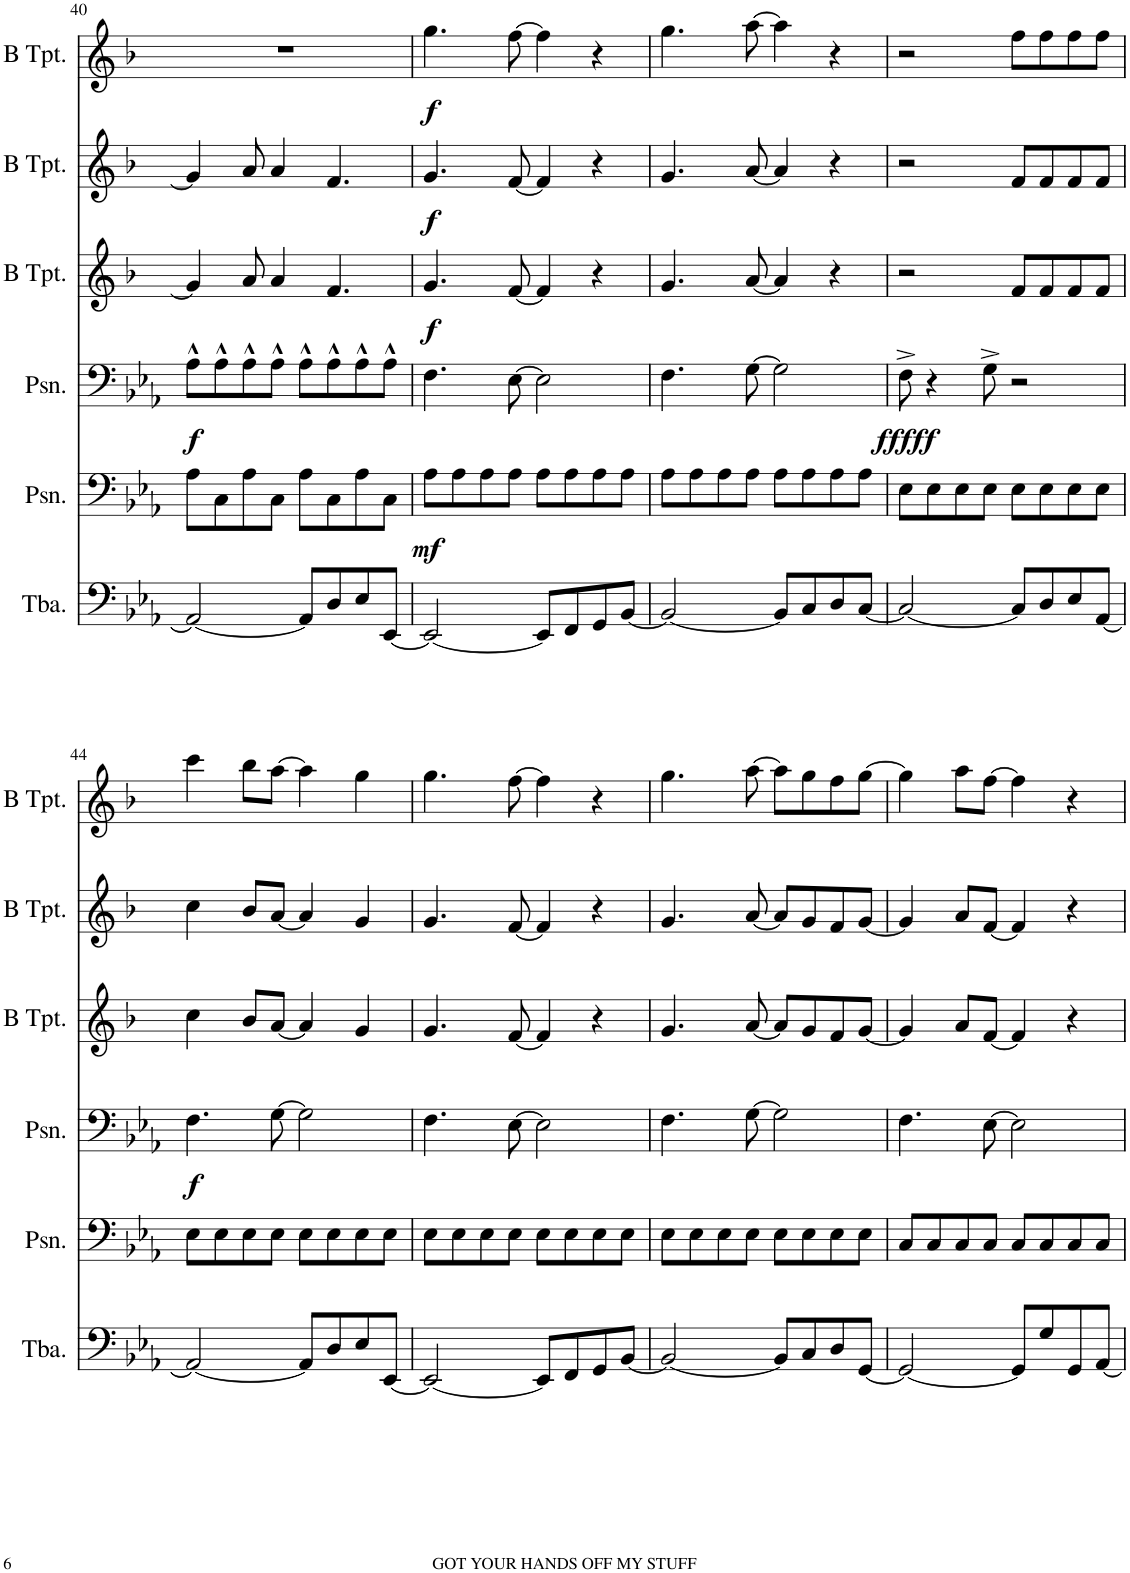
**kern	**kern	**dynam	**kern	**dynam	**kern	**dynam	**kern	**dynam	**kern	**dynam
*part6	*part5	*part5	*part4	*part4	*part3	*part3	*part2	*part2	*part1	*part1
*staff6	*staff5	*staff5	*staff4	*staff4	*staff3	*staff3	*staff2	*staff2	*staff1	*staff1
*I"Tuba	*I"Posaune	*	*I"Posaune	*	*I"Trompete in B	*	*I"Trompete in B	*	*I"Trompete in B	*
*I'Tba.	*I'Psn.	*	*I'Psn.	*	*	*	*	*	*	*
!!LO:PB:g=z
*clefF4	*clefF4	*	*clefF4	*	*clefG2	*	*clefG2	*	*clefG2	*
*	*	*	*	*	*Trd1c2	*	*Trd1c2	*	*Trd1c2	*
*k[b-e-a-]	*k[b-e-a-]	*	*k[b-e-a-]	*	*k[b-]	*	*k[b-]	*	*k[b-]	*
*M4/4	*M4/4	*	*M4/4	*	*M4/4	*	*M4/4	*	*M4/4	*
=40	=40	=40	=40	=40	=40	=40	=40	=40	=40	=40
!	!	!	!	!LO:DY:b	!	!	!	!	!	!
2AA-/_	8A-\L	.	8A-^^\L	f	4g/]	.	4g/]	.	1r	.
.	8C\	.	8A-^^\	.	.	.	.	.	.	.
.	8A-\	.	8A-^^\	.	8a/	.	8a/	.	.	.
.	8C\J	.	8A-^^\J	.	4a/	.	4a/	.	.	.
8AA-/L]	8A-\L	.	8A-^^\L	.	.	.	.	.	.	.
8D/	8C\	.	8A-^^\	.	4.f/	.	4.f/	.	.	.
8E-/	8A-\	.	8A-^^\	.	.	.	.	.	.	.
[8EE-/J	8C\J	.	8A-^^\J	.	.	.	.	.	.	.
=41	=41	=41	=41	=41	=41	=41	=41	=41	=41	=41
!	!	!LO:DY:b	!	!	!	!LO:DY:b	!	!LO:DY:b	!	!LO:DY:b
2EE-/_	8A-\L	mf	4.F\	.	4.g/	f	4.g/	f	4.gg\	f
.	8A-\	.	.	.	.	.	.	.	.	.
.	8A-\	.	.	.	.	.	.	.	.	.
.	8A-\J	.	[8E-\	.	[8f/	.	[8f/	.	[8ff\	.
8EE-/L]	8A-\L	.	2E-\]	.	4f/]	.	4f/]	.	4ff\]	.
8FF/	8A-\	.	.	.	.	.	.	.	.	.
8GG/	8A-\	.	.	.	4r	.	4r	.	4r	.
[8BB-/J	8A-\J	.	.	.	.	.	.	.	.	.
=42	=42	=42	=42	=42	=42	=42	=42	=42	=42	=42
2BB-/_	8A-\L	.	4.F\	.	4.g/	.	4.g/	.	4.gg\	.
.	8A-\	.	.	.	.	.	.	.	.	.
.	8A-\	.	.	.	.	.	.	.	.	.
.	8A-\J	.	[8G\	.	[8a/	.	[8a/	.	[8aa\	.
8BB-/L]	8A-\L	.	2G\]	.	4a/]	.	4a/]	.	4aa\]	.
8C/	8A-\	.	.	.	.	.	.	.	.	.
8D/	8A-\	.	.	.	4r	.	4r	.	4r	.
[8C/J	8A-\J	.	.	.	.	.	.	.	.	.
=43	=43	=43	=43	=43	=43	=43	=43	=43	=43	=43
!	!	!	!	!LO:DY:b	!	!	!	!	!	!
2C/_	8E-\L	.	8F^\	fffff	2r	.	2r	.	2r	.
.	8E-\	.	4r	.	.	.	.	.	.	.
.	8E-\	.	.	.	.	.	.	.	.	.
.	8E-\J	.	8G^\	.	.	.	.	.	.	.
8C/L]	8E-\L	.	2r	.	8f/L	.	8f/L	.	8ff\L	.
8D/	8E-\	.	.	.	8f/	.	8f/	.	8ff\	.
8E-/	8E-\	.	.	.	8f/	.	8f/	.	8ff\	.
[8AA-/J	8E-\J	.	.	.	8f/J	.	8f/J	.	8ff\J	.
!!LO:LB:g=z
=44	=44	=44	=44	=44	=44	=44	=44	=44	=44	=44
!	!	!	!	!LO:DY:b	!	!	!	!	!	!
2AA-/_	8E-\L	.	4.F\	f	4cc\	.	4cc\	.	4ccc\	.
.	8E-\	.	.	.	.	.	.	.	.	.
.	8E-\	.	.	.	8b-/L	.	8b-/L	.	8bb-\L	.
.	8E-\J	.	[8G\	.	[8a/J	.	[8a/J	.	[8aa\J	.
8AA-/L]	8E-\L	.	2G\]	.	4a/]	.	4a/]	.	4aa\]	.
8D/	8E-\	.	.	.	.	.	.	.	.	.
8E-/	8E-\	.	.	.	4g/	.	4g/	.	4gg\	.
[8EE-/J	8E-\J	.	.	.	.	.	.	.	.	.
=45	=45	=45	=45	=45	=45	=45	=45	=45	=45	=45
2EE-/_	8E-\L	.	4.F\	.	4.g/	.	4.g/	.	4.gg\	.
.	8E-\	.	.	.	.	.	.	.	.	.
.	8E-\	.	.	.	.	.	.	.	.	.
.	8E-\J	.	[8E-\	.	[8f/	.	[8f/	.	[8ff\	.
8EE-/L]	8E-\L	.	2E-\]	.	4f/]	.	4f/]	.	4ff\]	.
8FF/	8E-\	.	.	.	.	.	.	.	.	.
8GG/	8E-\	.	.	.	4r	.	4r	.	4r	.
[8BB-/J	8E-\J	.	.	.	.	.	.	.	.	.
=46	=46	=46	=46	=46	=46	=46	=46	=46	=46	=46
2BB-/_	8E-\L	.	4.F\	.	4.g/	.	4.g/	.	4.gg\	.
.	8E-\	.	.	.	.	.	.	.	.	.
.	8E-\	.	.	.	.	.	.	.	.	.
.	8E-\J	.	[8G\	.	[8a/	.	[8a/	.	[8aa\	.
8BB-/L]	8E-\L	.	2G\]	.	8a/L]	.	8a/L]	.	8aa\L]	.
8C/	8E-\	.	.	.	8g/	.	8g/	.	8gg\	.
8D/	8E-\	.	.	.	8f/	.	8f/	.	8ff\	.
[8GG/J	8E-\J	.	.	.	[8g/J	.	[8g/J	.	[8gg\J	.
=47	=47	=47	=47	=47	=47	=47	=47	=47	=47	=47
2GG/_	8C/L	.	4.F\	.	4g/]	.	4g/]	.	4gg\]	.
.	8C/	.	.	.	.	.	.	.	.	.
.	8C/	.	.	.	8a/L	.	8a/L	.	8aa\L	.
.	8C/J	.	[8E-\	.	[8f/J	.	[8f/J	.	[8ff\J	.
8GG/L]	8C/L	.	2E-\]	.	4f/]	.	4f/]	.	4ff\]	.
8G/	8C/	.	.	.	.	.	.	.	.	.
8GG/	8C/	.	.	.	4r	.	4r	.	4r	.
[8AA-/J	8C/J	.	.	.	.	.	.	.	.	.
=	=	=	=	=	=	=	=	=	=	=
*-	*-	*-	*-	*-	*-	*-	*-	*-	*-	*-
